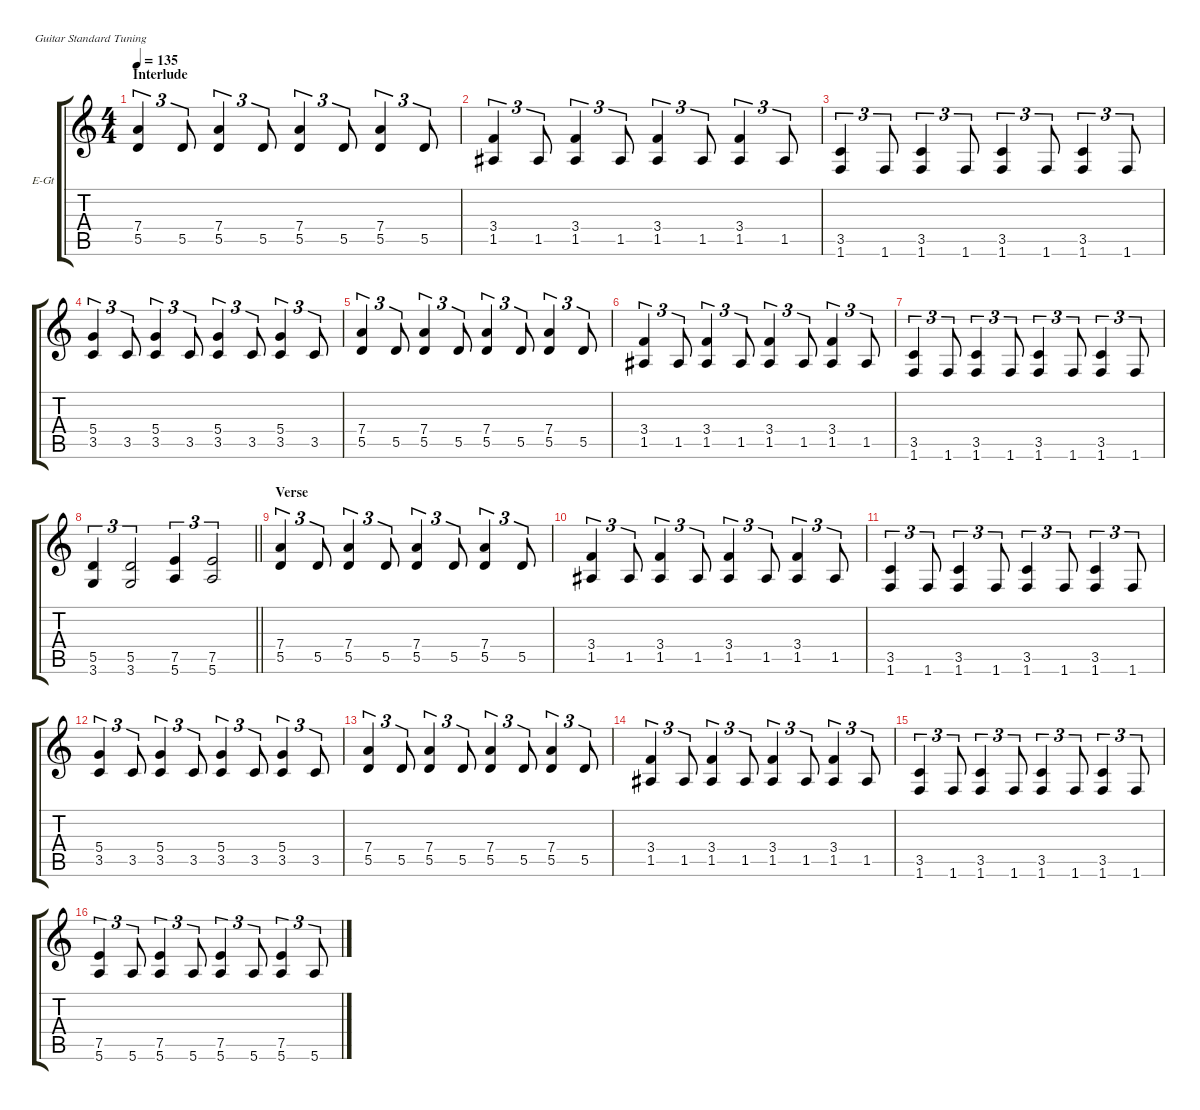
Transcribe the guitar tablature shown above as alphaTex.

\hideDynamics
\bracketExtendMode groupsimilarinstruments
\firstSystemTrackNameOrientation horizontal
\otherSystemsTrackNameOrientation horizontal
\track ("Rhythm" "E-Gt") {solo instrument distortionguitar}
\staff {score tabs}
\tuning (E4 B3 G3 D3 A2 E2)
\ts (4 4)
\section ("" "Interlude")
\tempo 135
\clef g2
\ks c
(7.4 5.5).4{tu (3 2) dy f} 5.5.8{tu (3 2)} (7.4 5.5).4{tu (3 2)} 5.5.8{tu (3 2)} (7.4 5.5).4{tu (3 2)} 5.5.8{tu (3 2)} (7.4 5.5).4{tu (3 2)} 5.5.8{tu (3 2)} |
(3.4 1.5).4{tu (3 2)} 1.5.8{tu (3 2)} (3.4 1.5).4{tu (3 2)} 1.5.8{tu (3 2)} (3.4 1.5).4{tu (3 2)} 1.5.8{tu (3 2)} (3.4 1.5).4{tu (3 2)} 1.5.8{tu (3 2)} |
(3.5 1.6).4{tu (3 2)} 1.6.8{tu (3 2)} (3.5 1.6).4{tu (3 2)} 1.6.8{tu (3 2)} (3.5 1.6).4{tu (3 2)} 1.6.8{tu (3 2)} (3.5 1.6).4{tu (3 2)} 1.6.8{tu (3 2)} |
(5.4 3.5).4{tu (3 2)} 3.5.8{tu (3 2)} (5.4 3.5).4{tu (3 2)} 3.5.8{tu (3 2)} (5.4 3.5).4{tu (3 2)} 3.5.8{tu (3 2)} (5.4 3.5).4{tu (3 2)} 3.5.8{tu (3 2)} |
(7.4 5.5).4{tu (3 2)} 5.5.8{tu (3 2)} (7.4 5.5).4{tu (3 2)} 5.5.8{tu (3 2)} (7.4 5.5).4{tu (3 2)} 5.5.8{tu (3 2)} (7.4 5.5).4{tu (3 2)} 5.5.8{tu (3 2)} |
(3.4 1.5).4{tu (3 2)} 1.5.8{tu (3 2)} (3.4 1.5).4{tu (3 2)} 1.5.8{tu (3 2)} (3.4 1.5).4{tu (3 2)} 1.5.8{tu (3 2)} (3.4 1.5).4{tu (3 2)} 1.5.8{tu (3 2)} |
(3.5 1.6).4{tu (3 2)} 1.6.8{tu (3 2)} (3.5 1.6).4{tu (3 2)} 1.6.8{tu (3 2)} (3.5 1.6).4{tu (3 2)} 1.6.8{tu (3 2)} (3.5 1.6).4{tu (3 2)} 1.6.8{tu (3 2)} |
\barLineRight lightlight
(5.5 3.6).4{tu (3 2)} (5.5 3.6).2{tu (3 2)} (7.5 5.6).4{tu (3 2)} (7.5 5.6).2{tu (3 2)} |
\section ("" "Verse")
(7.4 5.5).4{tu (3 2)} 5.5.8{tu (3 2)} (7.4 5.5).4{tu (3 2)} 5.5.8{tu (3 2)} (7.4 5.5).4{tu (3 2)} 5.5.8{tu (3 2)} (7.4 5.5).4{tu (3 2)} 5.5.8{tu (3 2)} |
(3.4 1.5).4{tu (3 2)} 1.5.8{tu (3 2)} (3.4 1.5).4{tu (3 2)} 1.5.8{tu (3 2)} (3.4 1.5).4{tu (3 2)} 1.5.8{tu (3 2)} (3.4 1.5).4{tu (3 2)} 1.5.8{tu (3 2)} |
(3.5 1.6).4{tu (3 2)} 1.6.8{tu (3 2)} (3.5 1.6).4{tu (3 2)} 1.6.8{tu (3 2)} (3.5 1.6).4{tu (3 2)} 1.6.8{tu (3 2)} (3.5 1.6).4{tu (3 2)} 1.6.8{tu (3 2)} |
(5.4 3.5).4{tu (3 2)} 3.5.8{tu (3 2)} (5.4 3.5).4{tu (3 2)} 3.5.8{tu (3 2)} (5.4 3.5).4{tu (3 2)} 3.5.8{tu (3 2)} (5.4 3.5).4{tu (3 2)} 3.5.8{tu (3 2)} |
(7.4 5.5).4{tu (3 2)} 5.5.8{tu (3 2)} (7.4 5.5).4{tu (3 2)} 5.5.8{tu (3 2)} (7.4 5.5).4{tu (3 2)} 5.5.8{tu (3 2)} (7.4 5.5).4{tu (3 2)} 5.5.8{tu (3 2)} |
(3.4 1.5).4{tu (3 2)} 1.5.8{tu (3 2)} (3.4 1.5).4{tu (3 2)} 1.5.8{tu (3 2)} (3.4 1.5).4{tu (3 2)} 1.5.8{tu (3 2)} (3.4 1.5).4{tu (3 2)} 1.5.8{tu (3 2)} |
(3.5 1.6).4{tu (3 2)} 1.6.8{tu (3 2)} (3.5 1.6).4{tu (3 2)} 1.6.8{tu (3 2)} (3.5 1.6).4{tu (3 2)} 1.6.8{tu (3 2)} (3.5 1.6).4{tu (3 2)} 1.6.8{tu (3 2)} |
(7.5 5.6).4{tu (3 2)} 5.6.8{tu (3 2)} (7.5 5.6).4{tu (3 2)} 5.6.8{tu (3 2)} (7.5 5.6).4{tu (3 2)} 5.6.8{tu (3 2)} (7.5 5.6).4{tu (3 2)} 5.6.8{tu (3 2)}
